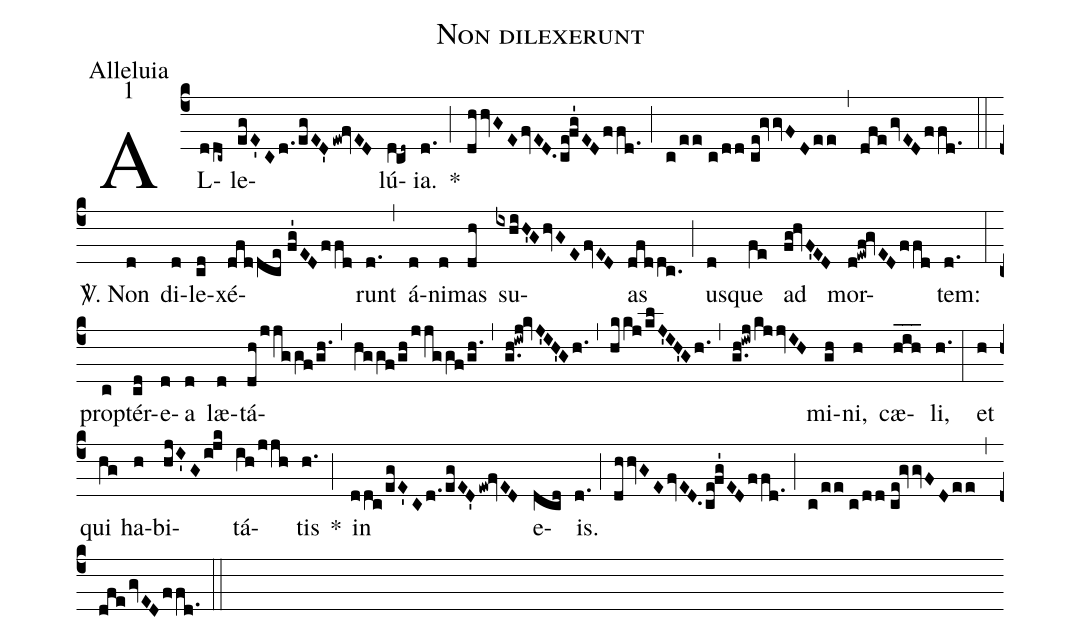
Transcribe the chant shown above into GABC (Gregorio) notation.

name: Non dilexerunt;
office-part: Alleluia;
mode: 1;
%%
(c4) AL(ddc~)le(egE'Cd./egED'ew!fvED)lú(dV!cd~)ia.(d.) *(;) (dhhvGEfvED.ce!fg'EDffd.) (;) (c/!ee//c/!dd//ce!gvvFDee) (,) (dfegvEDffd.) (::)
<sp>V/</sp>. Non(d) di(d)le(cd)xé(dfddce//fg'EDffd)runt(d.) (,) á(d)ni(d)mas(dh) su(ixhiH'GhvGEfvED)as(dfddc.) (;) us(d)que(fe) ad(fg!hvF'ED) mor(d!ewf!gvEDffd)tem:(d.) (:)
prop(c)tér(cd)e(d)a(d) læ(d)tá(dh/jjggf/gh.)(,)(hggf/gh/jjggf/gh.)(,)(g.h!iwj!kvJ'IH'Gh.)(,)(hkkj/klJ'IH'Gh.)(,)(g.h!iwj/kjjvIH)mi(gh)ni,(h) cæ(h_i_h_)li,(h.) (:)
et(h) qui(hg) ha(h)bi(hjI'Gijk)tá(ih/jjh)tis(h.) *(;) in(ddc/egE'Cd./egED'ew!fvED) e(dcd)is.(d.) (;) (dhhvGEfvED.ce!fg'EDffd.) (;) (c/!ee//c/!dd//ce!gvvFDee) (,) (dfegvEDffd.) (::)
